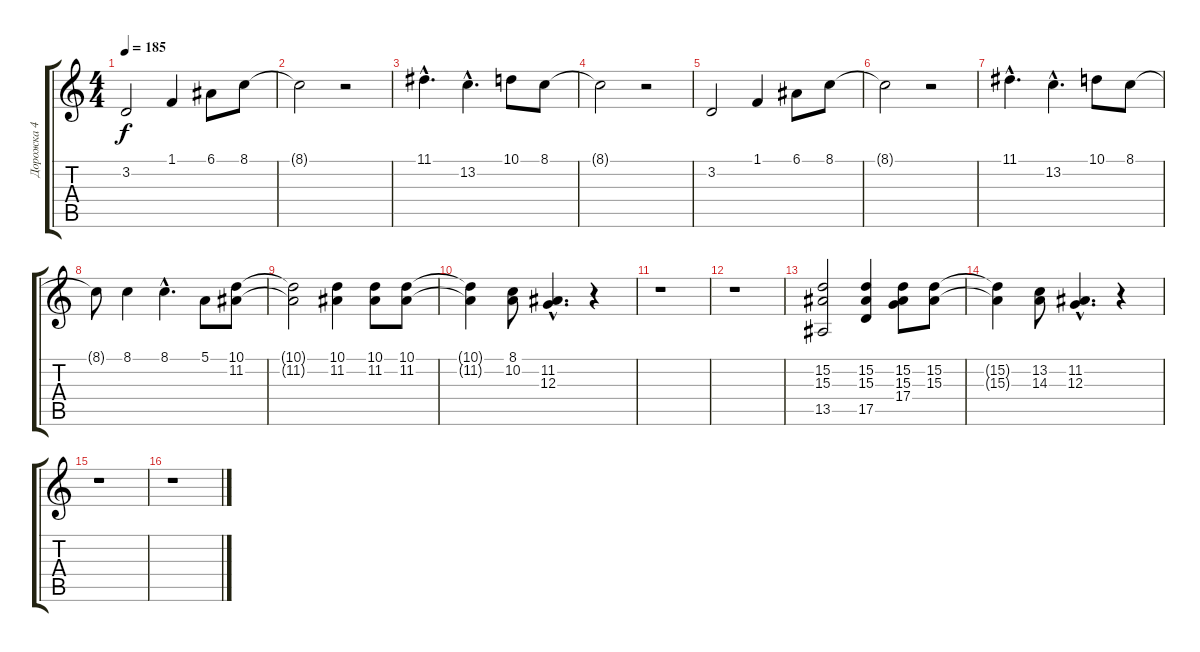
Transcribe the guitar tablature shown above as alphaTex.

\track ("Дорожка 4" "Дорожка 4") {instrument baritonesax}
\staff {score tabs}
\tuning (E4 B3 G3 D3 A2 E2) {hide}
\ts (4 4)
\tempo 185
\clef g2
\ks c
3.2.2{dy f} 1.1.4 6.1.8 8.1.8 |
8.1{t}.2 r.2 |
11.1{hac}.4{d} 13.2{hac}.4{d} 10.1.8 8.1.8 |
8.1{t}.2 r.2 |
3.2.2 1.1.4 6.1.8 8.1.8 |
8.1{t}.2 r.2 |
11.1{hac}.4{d} 13.2{hac}.4{d} 10.1.8 8.1.8 |
8.1{t}.8 8.1.4 8.1{hac}.4{d} 5.1.8 (10.1 11.2).8 |
(10.1{t} 11.2{t}).2 (10.1 11.2).4 (10.1 11.2).8 (10.1 11.2).8 |
(10.1{t} 11.2{t}).4 (8.1 10.2).8 (11.2{hac} 12.3{hac}).4{d} r.4 |
r.1 |
r.1 |
(15.2 15.3 13.5).2 (15.2 15.3 17.5).4 (15.2 15.3 17.4).8 (15.2 15.3).8 |
(15.2{t} 15.3{t}).4 (13.2 14.3).8 (11.2{hac} 12.3{hac}).4{d} r.4 |
r.1 |
r.1
